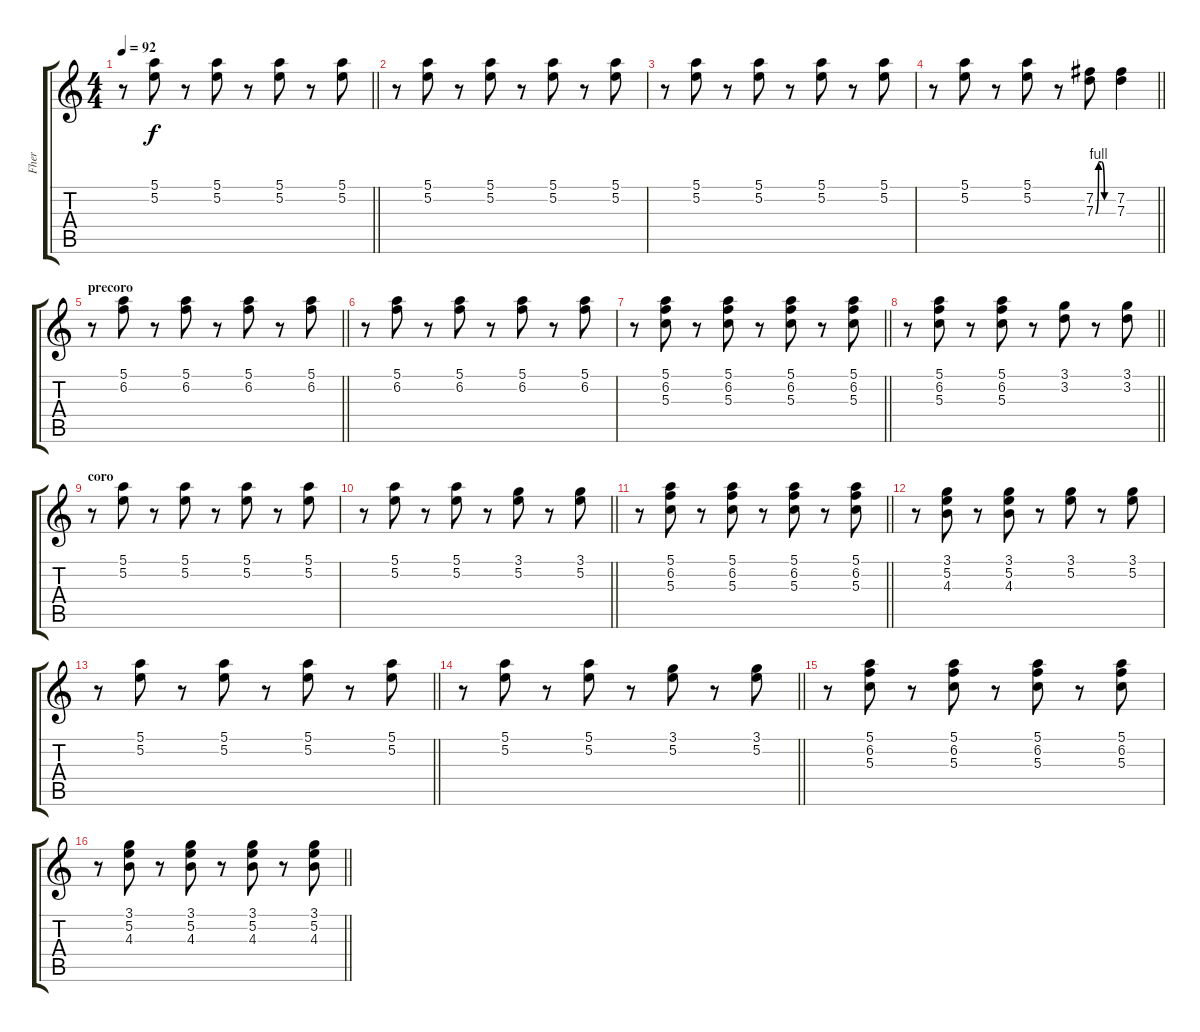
\track ("Fher" "Fher") {instrument overdrivenguitar}
\staff {score tabs}
\tuning (E4 B3 G3 D3 A2 E2) {hide}
\ts (4 4)
\tempo 92
\clef g2
\barLineRight lightlight
\ks c
r.8{dy f} (5.1 5.2).8 r.8 (5.1 5.2).8 r.8 (5.1 5.2).8 r.8 (5.1 5.2).8 |
r.8 (5.1 5.2).8 r.8 (5.1 5.2).8 r.8 (5.1 5.2).8 r.8 (5.1 5.2).8 |
r.8 (5.1 5.2).8 r.8 (5.1 5.2).8 r.8 (5.1 5.2).8 r.8 (5.1 5.2).8 |
\barLineRight lightlight
r.8 (5.1 5.2).8 r.8 (5.1 5.2).8 r.8 (7.2 7.3{be (custom 0 0 10 4 20 4 30 0 60 0)}).8 (7.2 7.3).4 |
\section ("" "precoro")
\barLineRight lightlight
r.8 (5.1 6.2).8 r.8 (5.1 6.2).8 r.8 (5.1 6.2).8 r.8 (5.1 6.2).8 |
r.8 (5.1 6.2).8 r.8 (5.1 6.2).8 r.8 (5.1 6.2).8 r.8 (5.1 6.2).8 |
\barLineRight lightlight
r.8 (5.1 6.2 5.3).8 r.8 (5.1 6.2 5.3).8 r.8 (5.1 6.2 5.3).8 r.8 (5.1 6.2 5.3).8 |
\barLineRight lightlight
r.8 (5.1 6.2 5.3).8 r.8 (5.1 6.2 5.3).8 r.8 (3.1 3.2).8 r.8 (3.1 3.2).8 |
\section ("" "coro")
r.8 (5.1 5.2).8 r.8 (5.1 5.2).8 r.8 (5.1 5.2).8 r.8 (5.1 5.2).8 |
\barLineRight lightlight
r.8 (5.1 5.2).8 r.8 (5.1 5.2).8 r.8 (3.1 5.2).8 r.8 (3.1 5.2).8 |
\barLineRight lightlight
r.8 (5.1 6.2 5.3).8 r.8 (5.1 6.2 5.3).8 r.8 (5.1 6.2 5.3).8 r.8 (5.1 6.2 5.3).8 |
r.8 (3.1 5.2 4.3).8 r.8 (3.1 5.2 4.3).8 r.8 (3.1 5.2).8 r.8 (3.1 5.2).8 |
\barLineRight lightlight
r.8 (5.1 5.2).8 r.8 (5.1 5.2).8 r.8 (5.1 5.2).8 r.8 (5.1 5.2).8 |
\barLineRight lightlight
r.8 (5.1 5.2).8 r.8 (5.1 5.2).8 r.8 (3.1 5.2).8 r.8 (3.1 5.2).8 |
r.8 (5.1 6.2 5.3).8 r.8 (5.1 6.2 5.3).8 r.8 (5.1 6.2 5.3).8 r.8 (5.1 6.2 5.3).8 |
\barLineRight lightlight
r.8 (3.1 5.2 4.3).8 r.8 (3.1 5.2 4.3).8 r.8 (3.1 5.2 4.3).8 r.8 (3.1 5.2 4.3).8
